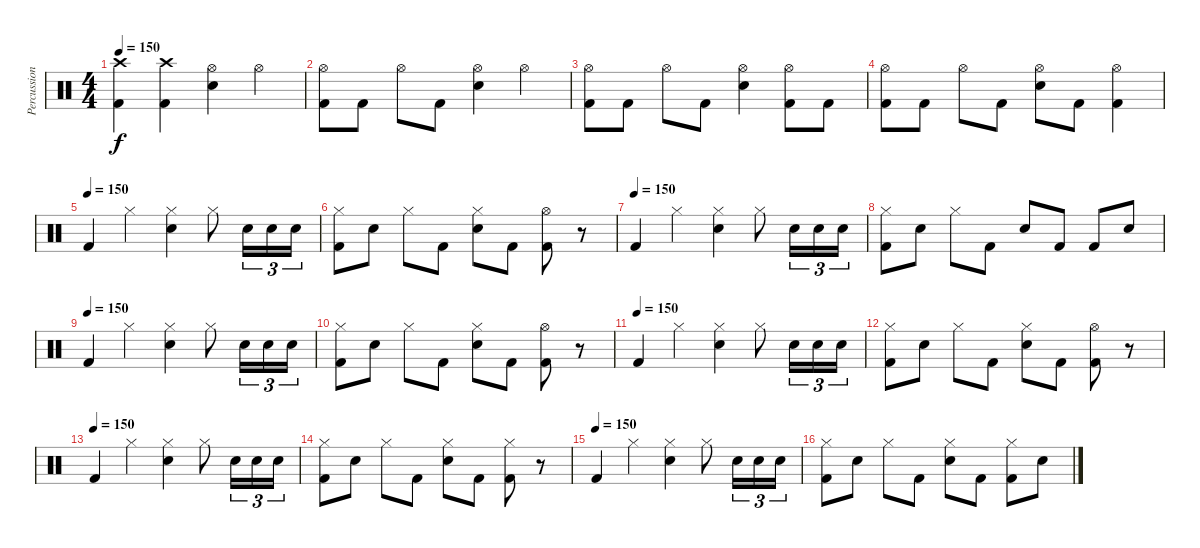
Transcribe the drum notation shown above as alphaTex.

\track ("Percussion" "Percussion") {instrument percussion}
\staff {score}
\articulation defaults
\ts (4 4)
\tempo 150
\clef neutral
\ks c
("Crash high (hit)" "Kick (hit) 2").4{dy f} ("Crash high (hit)" "Kick (hit) 2").4 ("Hi-Hat (open)" "Electric Snare (hit)").4 "Hi-Hat (open)".4 |
("Hi-Hat (open)" "Kick (hit) 2").8 "Kick (hit) 2".8 "Hi-Hat (open)".8 "Kick (hit) 2".8 ("Hi-Hat (open)" "Electric Snare (hit)").4 "Hi-Hat (open)".4 |
("Hi-Hat (open)" "Kick (hit) 2").8 "Kick (hit) 2".8 "Hi-Hat (open)".8 "Kick (hit) 2".8 ("Hi-Hat (open)" "Electric Snare (hit)").4 ("Hi-Hat (open)" "Kick (hit) 2").8 "Kick (hit) 2".8 |
("Hi-Hat (open)" "Kick (hit) 2").8 "Kick (hit) 2".8 "Hi-Hat (open)".8 "Kick (hit) 2".8 ("Hi-Hat (open)" "Electric Snare (hit)").8 "Kick (hit) 2".8 ("Hi-Hat (open)" "Kick (hit) 2").4 |
\tempo (150)
"Kick (hit) 2".4 "Hi-Hat (closed)".4 ("Hi-Hat (closed)" "Electric Snare (hit)").4 "Hi-Hat (closed)".8 "Electric Snare (hit)".16{tu (3 2)} "Electric Snare (hit)".16{tu (3 2)} "Electric Snare (hit)".16{tu (3 2)} |
("Hi-Hat (closed)" "Kick (hit) 2").8 "Electric Snare (hit)".8 "Hi-Hat (closed)".8 "Kick (hit) 2".8 ("Hi-Hat (closed)" "Electric Snare (hit)").8 "Kick (hit) 2".8 ("Hi-Hat (open)" "Kick (hit) 2").8 r.8 |
\tempo (150)
"Kick (hit) 2".4 "Hi-Hat (closed)".4 ("Hi-Hat (closed)" "Electric Snare (hit)").4 "Hi-Hat (closed)".8 "Electric Snare (hit)".16{tu (3 2)} "Electric Snare (hit)".16{tu (3 2)} "Electric Snare (hit)".16{tu (3 2)} |
("Hi-Hat (closed)" "Kick (hit) 2").8 "Electric Snare (hit)".8 "Hi-Hat (closed)".8 "Kick (hit) 2".8 "Electric Snare (hit)".8 "Kick (hit) 2".8 "Kick (hit) 2".8 "Electric Snare (hit)".8 |
\tempo (150)
"Kick (hit) 2".4 "Hi-Hat (closed)".4 ("Hi-Hat (closed)" "Electric Snare (hit)").4 "Hi-Hat (closed)".8 "Electric Snare (hit)".16{tu (3 2)} "Electric Snare (hit)".16{tu (3 2)} "Electric Snare (hit)".16{tu (3 2)} |
("Hi-Hat (closed)" "Kick (hit) 2").8 "Electric Snare (hit)".8 "Hi-Hat (closed)".8 "Kick (hit) 2".8 ("Hi-Hat (closed)" "Electric Snare (hit)").8 "Kick (hit) 2".8 ("Hi-Hat (open)" "Kick (hit) 2").8 r.8 |
\tempo (150)
"Kick (hit) 2".4 "Hi-Hat (closed)".4 ("Hi-Hat (closed)" "Electric Snare (hit)").4 "Hi-Hat (closed)".8 "Electric Snare (hit)".16{tu (3 2)} "Electric Snare (hit)".16{tu (3 2)} "Electric Snare (hit)".16{tu (3 2)} |
("Hi-Hat (closed)" "Kick (hit) 2").8 "Electric Snare (hit)".8 "Hi-Hat (closed)".8 "Kick (hit) 2".8 ("Hi-Hat (closed)" "Electric Snare (hit)").8 "Kick (hit) 2".8 ("Hi-Hat (open)" "Kick (hit) 2").8 r.8 |
\tempo (150)
"Kick (hit) 2".4 "Hi-Hat (closed)".4 ("Hi-Hat (closed)" "Electric Snare (hit)").4 "Hi-Hat (closed)".8 "Electric Snare (hit)".16{tu (3 2)} "Electric Snare (hit)".16{tu (3 2)} "Electric Snare (hit)".16{tu (3 2)} |
("Hi-Hat (closed)" "Kick (hit) 2").8 "Electric Snare (hit)".8 "Hi-Hat (closed)".8 "Kick (hit) 2".8 ("Hi-Hat (closed)" "Electric Snare (hit)").8 "Kick (hit) 2".8 ("Hi-Hat (closed)" "Kick (hit) 2").8 r.8 |
\tempo (150)
"Kick (hit) 2".4 "Hi-Hat (closed)".4 ("Hi-Hat (closed)" "Electric Snare (hit)").4 "Hi-Hat (closed)".8 "Electric Snare (hit)".16{tu (3 2)} "Electric Snare (hit)".16{tu (3 2)} "Electric Snare (hit)".16{tu (3 2)} |
("Hi-Hat (closed)" "Kick (hit) 2").8 "Electric Snare (hit)".8 "Hi-Hat (closed)".8 "Kick (hit) 2".8 ("Hi-Hat (closed)" "Electric Snare (hit)").8 "Kick (hit) 2".8 ("Hi-Hat (closed)" "Kick (hit) 2").8 "Electric Snare (hit)".8
